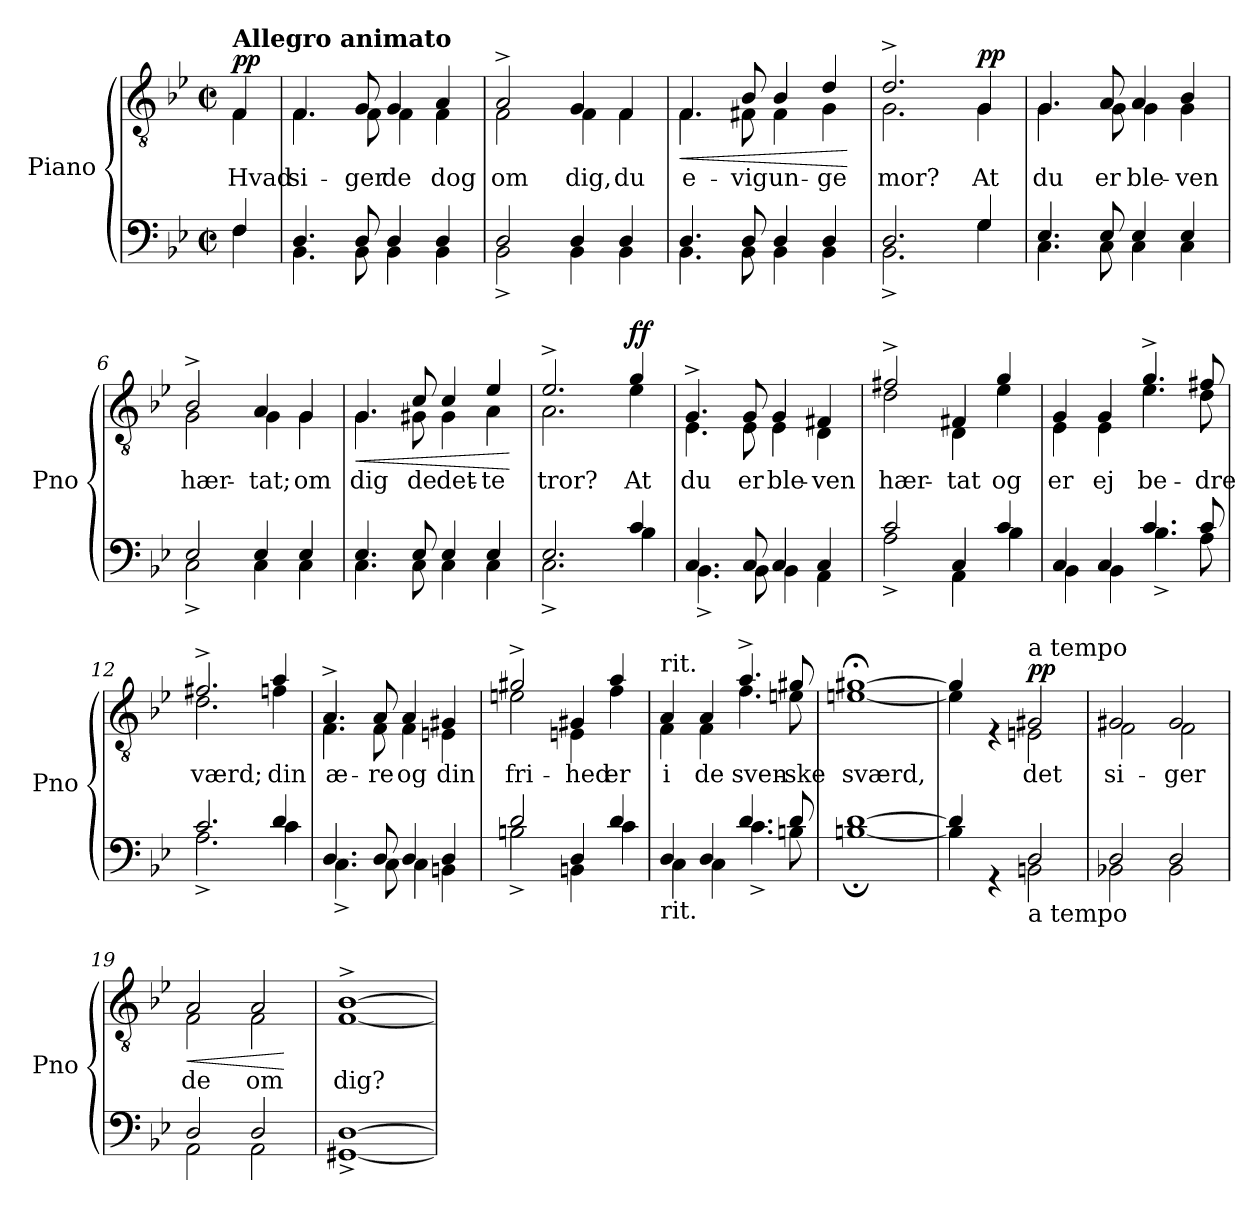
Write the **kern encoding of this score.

**kern	**kern	**text	**dynam
*part1	*part1	*part1	*part1
*staff2	*staff1	*staff1	*staff1/2
*I"Piano	*	*	*
*I'Pno	*	*	*
*clefF4	*clefGv2	*	*
*k[b-e-]	*k[b-e-]	*	*
*M4/4	*M4/4	*	*
*met(c|)	*met(c|)	*	*
=	=	=	=
*^	*^	*	*
!	!	!LO:TX:a:B:t=Allegro animato	!	!	!
!	!	!	!	!LO:LY:b	!LO:DY:b=2
!	!	!	!	!	!LO:DY:n=1:a
4F/	4F\	4F/	4F\	Hvad	p p
=1	=1	=1	=1	=1	=1
!	!	!	!	!LO:LY:b	!
4.D/	4.BB-\	4.F/	4.F\	si-	.
!	!	!	!	!LO:LY:b	!
8D/	8BB-\	8G/	8F\	-ger	.
!	!	!	!	!LO:LY:b	!
4D/	4BB-\	4G/	4F\	de	.
!	!	!	!	!LO:LY:b	!
4D/	4BB-\	4A/	4F\	dog	.
=2	=2	=2	=2	=2	=2
!	!	!	!	!LO:LY:b	!
2D/	2BB-^\	2A^/	2F\	om	.
!	!	!	!	!LO:LY:b	!
4D/	4BB-\	4G/	4F\	dig,	.
!	!	!	!	!LO:LY:b	!
4D/	4BB-\	4F/	4F\	du	.
=3	=3	=3	=3	=3	=3
!	!	!	!	!LO:LY:b	!LO:HP:b
4.D/	4.BB-\	4.F/	4.F\	e-	<
!	!	!	!	!LO:LY:b	!
8D/	8BB-\	8B-/	8F#X\	-vig	.
!	!	!	!	!LO:LY:b	!
4D/	4BB-\	4B-/	4F#\	un-	.
!	!	!	!	!LO:LY:b	!
4D/	4BB-\	4d/	4G\	-ge	.
*v	*v	*	*	*	*
*	*v	*v	*	*
.	.	.	[
=4	=4	=4	=4
*^	*^	*	*
!	!	!	!	!LO:LY:b	!
2.D/	2.BB-^\	2.d^/	2.G\	mor?	.
!	!	!	!	!LO:LY:b	!LO:DY:b=2
!	!	!	!	!	!LO:DY:n=1:a
4G/	4G\	4G/	4G\	At	p p
=5	=5	=5	=5	=5	=5
!	!	!	!	!LO:LY:b	!
4.E-/	4.C\	4.G/	4.G\	du	.
!	!	!	!	!LO:LY:b	!
8E-/	8C\	8A/	8G\	er	.
!	!	!	!	!LO:LY:b	!
4E-/	4C\	4A/	4G\	ble-	.
!	!	!	!	!LO:LY:b	!
4E-/	4C\	4B-/	4G\	-ven	.
=6	=6	=6	=6	=6	=6
!	!	!	!	!LO:LY:b	!
2E-/	2C^\	2B-^/	2G\	hær-	.
!	!	!	!	!LO:LY:b	!
4E-/	4C\	4A/	4G\	-tat;	.
!	!	!	!	!LO:LY:b	!
4E-/	4C\	4G/	4G\	om	.
=7	=7	=7	=7	=7	=7
!	!	!	!	!LO:LY:b	!LO:HP:b
4.E-/	4.C\	4.G/	4.G\	dig	<
!	!	!	!	!LO:LY:b	!
8E-/	8C\	8c/	8G#X\	de	.
!	!	!	!	!LO:LY:b	!
4E-/	4C\	4c/	4G#\	det-	.
!	!	!	!	!LO:LY:b	!
4E-/	4C\	4e-/	4A\	-te	.
*v	*v	*	*	*	*
*	*v	*v	*	*
.	.	.	[
!!LO:LB:g=z
=8	=8	=8	=8
*^	*^	*	*
!	!	!	!	!LO:LY:b	!
2.E-/	2.C^\	2.e-^/	2.A\	tror?	.
!	!	!	!	!LO:LY:b	!LO:DY:b=2
!	!	!	!	!	!LO:DY:n=1:a
4c/	4B-\	4g/	4e-\	At	f f
=9	=9	=9	=9	=9	=9
!	!	!	!	!LO:LY:b	!
4.C/	4.BB-^\	4.G^/	4.E-\	du	.
!	!	!	!	!LO:LY:b	!
8C/	8BB-\	8G/	8E-\	er	.
!	!	!	!	!LO:LY:b	!
4C/	4BB-\	4G/	4E-\	ble-	.
!	!	!	!	!LO:LY:b	!
4C/	4AA\	4F#X/	4D\	-ven	.
=10	=10	=10	=10	=10	=10
!	!	!	!	!LO:LY:b	!
2c/	2A^\	2f#X^/	2d\	hær-	.
!	!	!	!	!LO:LY:b	!
4C/	4AA\	4F#X/	4D\	-tat	.
!	!	!	!	!LO:LY:b	!
4c/	4B-\	4g/	4e-\	og	.
=11	=11	=11	=11	=11	=11
!	!	!	!	!LO:LY:b	!
4C/	4BB-\	4G/	4E-\	er	.
!	!	!	!	!LO:LY:b	!
4C/	4BB-\	4G/	4E-\	ej	.
!	!	!	!	!LO:LY:b	!
4.c/	4.B-^\	4.g^/	4.e-\	be-	.
!	!	!	!	!LO:LY:b	!
8c/	8A\	8f#X/	8d\	-dre	.
=12	=12	=12	=12	=12	=12
!	!	!	!	!LO:LY:b	!
2.c/	2.A^\	2.f#X^/	2.d\	værd;	.
!	!	!	!	!LO:LY:b	!
4d/	4c\	4a/	4fn\	din	.
=13	=13	=13	=13	=13	=13
!	!	!	!	!LO:LY:b	!
4.D/	4.C^\	4.A^/	4.F\	æ-	.
!	!	!	!	!LO:LY:b	!
8D/	8C\	8A/	8F\	-re	.
!	!	!	!	!LO:LY:b	!
4D/	4C\	4A/	4F\	og	.
!	!	!	!	!LO:LY:b	!
4D/	4BBn\	4G#X/	4En\	din	.
!!LO:LB:g=z	!!
=14	=14	=14	=14	=14	=14
!	!	!	!	!LO:LY:b	!
2d/	2Bn^\	2g#X^/	2en\	fri-	.
!	!	!	!	!LO:LY:b	!
4D/	4BBn\	4G#X/	4En\	-hed	.
!	!	!	!	!LO:LY:b	!
4d/	4c\	4a/	4f\	er	.
=15	=15	=15	=15	=15	=15
!	!	!LO:TX:a:t=rit.	!	!	!
!LO:TX:b:t=rit.	!	!	!	!	!
!	!	!	!	!LO:LY:b	!
4D/	4C\	4A/	4F\	i	.
!	!	!	!	!LO:LY:b	!
4D/	4C\	4A/	4F\	de	.
!	!	!	!	!LO:LY:b	!
4.d/	4.c^\	4.a^/	4.f\	sven-	.
!	!	!	!	!LO:LY:b	!
8d/	8Bn\	8g#X/	8en\	-ske	.
=16	=16	=16	=16	=16	=16
!	!	!	!	!LO:LY:b	!
[1d	[1Bn;	[1g#X;<	[1en	sværd,	.
=17	=17	=17	=17	=17	=17
4d/]	4B\]	4g#/]	4e\]	.	.
4rGG	4ryy	4rE	4ryy	.	.
!	!	!LO:TX:a:t=a tempo	!	!	!
!LO:TX:b:t=a tempo	!	!	!	!	!
!	!	!	!	!LO:LY:b	!LO:DY:b=2
!	!	!	!	!	!LO:DY:n=1:a
2D/	2BBn\	2G#X/	2En\	det	p p
=18	=18	=18	=18	=18	=18
!	!	!	!	!LO:LY:b	!
2D/	2BB-X\	2G#X/	2F\	si-	.
!	!	!	!	!LO:LY:b	!
2D/	2BB-\	2G#/	2F\	-ger	.
=19	=19	=19	=19	=19	=19
!	!	!	!	!LO:LY:b	!LO:HP:b
2D/	2AA\	2A/	2F\	de	<
!	!	!	!	!LO:LY:b	!
2D/	2AA\	2A/	2F\	om	.
*v	*v	*	*	*	*
*	*v	*v	*	*
.	.	.	[
=20	=20	=20	=20
*^	*^	*	*
!	!	!	!	!LO:LY:b	!
[1D	[1GG#X^	[1B-^	[1F	dig?	.
*v	*v	*	*	*	*
*	*v	*v	*	*
=	=	=	=
*-	*-	*-	*-
